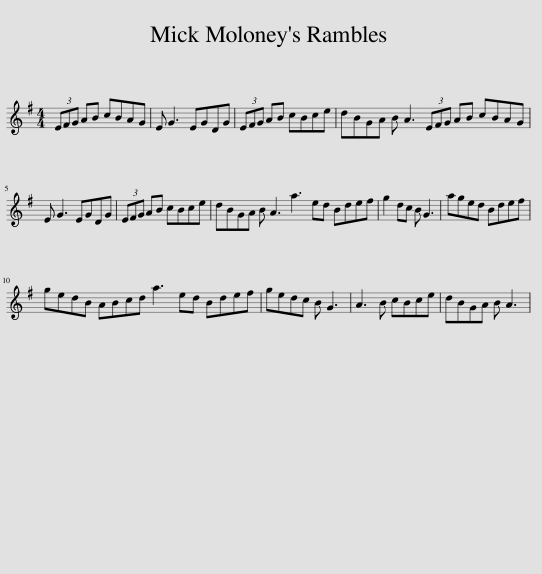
X:1
L:1/8
M:4/4
I:linebreak $
K:G
V:1 treble
V:1
 (3EFG AB cBAG | E G3 EGDG | (3EFG AB cBce | dBGA B A3 (3EFG AB cBAG |$ E G3 EGDG | %5
 (3EFG AB cBce | dBGA B A3 a3 ed Bdef | g2 dc B G3 | aged Bdef |$ gedB ABcd a3 ed Bdef | %10
 gedc B G3 | A3 B cBce | dBGA B A3 | %13
